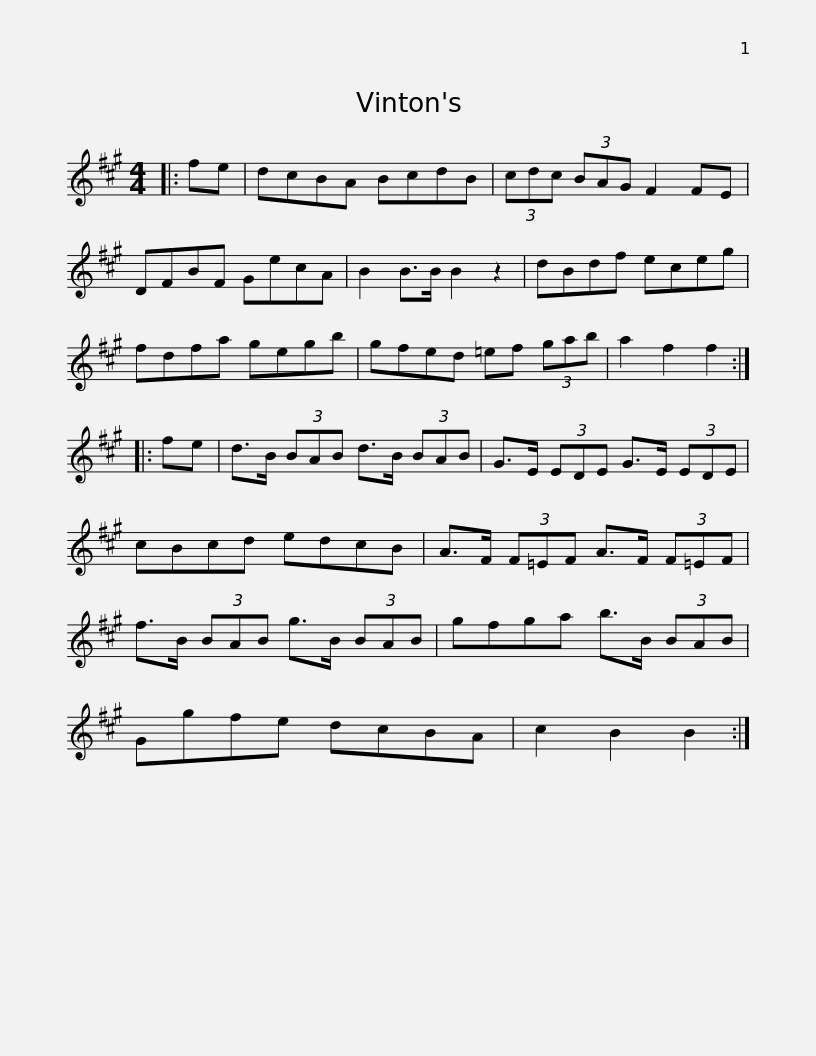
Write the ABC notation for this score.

X:1
L:1/8
M:4/4
I:linebreak $
K:A
V:1 treble
V:1
|: fe | dcBA BcdB | (3cdc (3BAG F2 FE | DFBF GecA | B2 B>B B2 z2 | %5
 dBdf eceg |$ fdfa gegb | gfed =ef (3gab | a2 f2 f2 :: fe | %10
 d>B (3BAB d>B (3BAB |$ G>E (3EDE G>E (3EDE | cBcd edcB | A>F (3F=EF A>F (3F=EF | f>B (3BAB g>B (3BAB |$ %15
 gfga b>B (3BAB | Ggfe dcBA | c2 B2 B2 :| %18
